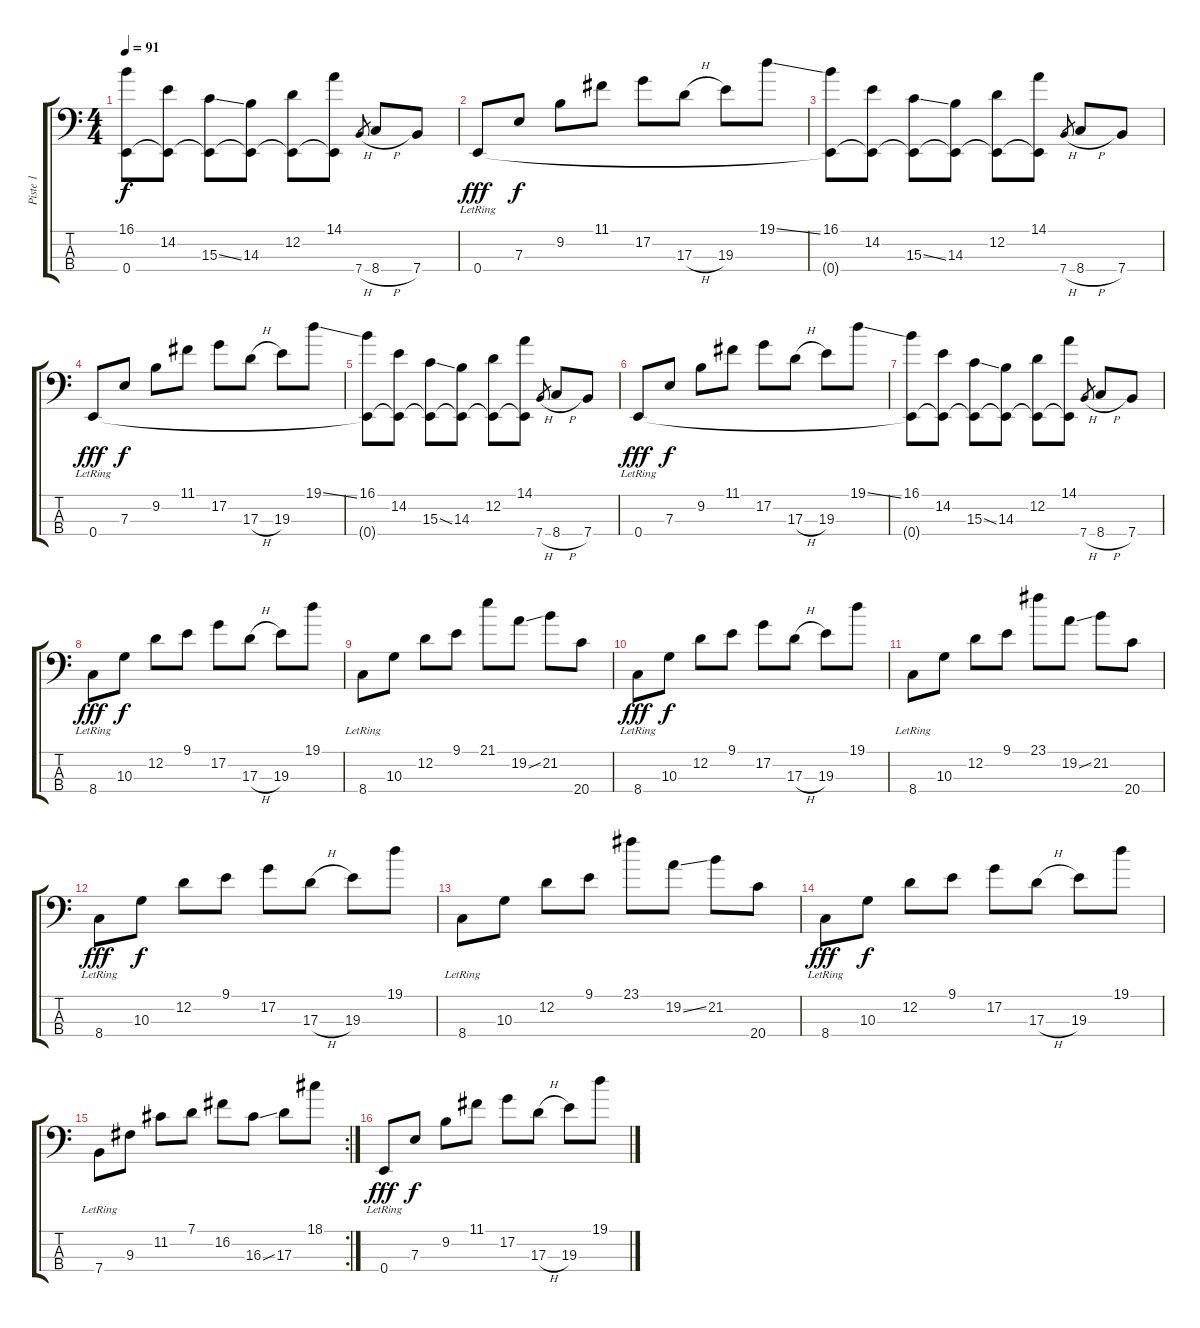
\track ("Piste 1" "Piste 1") {instrument electricbassfinger}
\staff {score tabs}
\tuning (G2 D2 A1 E1) {hide}
\ts (4 4)
\tempo 91
\clef f4
\ks c
(16.1 0.4{t}).8{dy f} (14.2 0.4{t}).8 (15.3{ss} 0.4{t}).8 (14.3 0.4{t}).8 (12.2 0.4{t}).8 (14.1 0.4{t}).8 7.4{h}.8{gr} 8.4{h}.8 7.4.8 |
0.4{lr}.8{dy fff} 7.3.8{dy f} 9.2.8 11.1.8 17.2.8 17.3{h}.8 19.3.8 19.1{ss}.8 |
(16.1 0.4{t}).8 (14.2 0.4{t}).8 (15.3{ss} 0.4{t}).8 (14.3 0.4{t}).8 (12.2 0.4{t}).8 (14.1 0.4{t}).8 7.4{h}.8{gr} 8.4{h}.8 7.4.8 |
0.4{lr}.8{dy fff} 7.3.8{dy f} 9.2.8 11.1.8 17.2.8 17.3{h}.8 19.3.8 19.1{ss}.8 |
(16.1 0.4{t}).8 (14.2 0.4{t}).8 (15.3{ss} 0.4{t}).8 (14.3 0.4{t}).8 (12.2 0.4{t}).8 (14.1 0.4{t}).8 7.4{h}.8{gr} 8.4{h}.8 7.4.8 |
0.4{lr}.8{dy fff} 7.3.8{dy f} 9.2.8 11.1.8 17.2.8 17.3{h}.8 19.3.8 19.1{ss}.8 |
(16.1 0.4{t}).8 (14.2 0.4{t}).8 (15.3{ss} 0.4{t}).8 (14.3 0.4{t}).8 (12.2 0.4{t}).8 (14.1 0.4{t}).8 7.4{h}.8{gr} 8.4{h}.8 7.4.8 |
8.4{lr}.8{dy fff} 10.3.8{dy f} 12.2.8 9.1.8 17.2.8 17.3{h}.8 19.3.8 19.1.8 |
8.4{lr}.8 10.3.8 12.2.8 9.1.8 21.1.8 19.2{ss}.8 21.2.8 20.4.8 |
8.4{lr}.8{dy fff} 10.3.8{dy f} 12.2.8 9.1.8 17.2.8 17.3{h}.8 19.3.8 19.1.8 |
8.4{lr}.8 10.3.8 12.2.8 9.1.8 23.1.8 19.2{ss}.8 21.2.8 20.4.8 |
8.4{lr}.8{dy fff} 10.3.8{dy f} 12.2.8 9.1.8 17.2.8 17.3{h}.8 19.3.8 19.1.8 |
8.4{lr}.8 10.3.8 12.2.8 9.1.8 23.1.8 19.2{ss}.8 21.2.8 20.4.8 |
8.4{lr}.8{dy fff} 10.3.8{dy f} 12.2.8 9.1.8 17.2.8 17.3{h}.8 19.3.8 19.1.8 |
\rc 2
7.4{lr}.8 9.3.8 11.2.8 7.1.8 16.2.8 16.3{ss}.8 17.3.8 18.1.8 |
0.4{lr}.8{dy fff} 7.3.8{dy f} 9.2.8 11.1.8 17.2.8 17.3{h}.8 19.3.8 19.1{ss}.8
